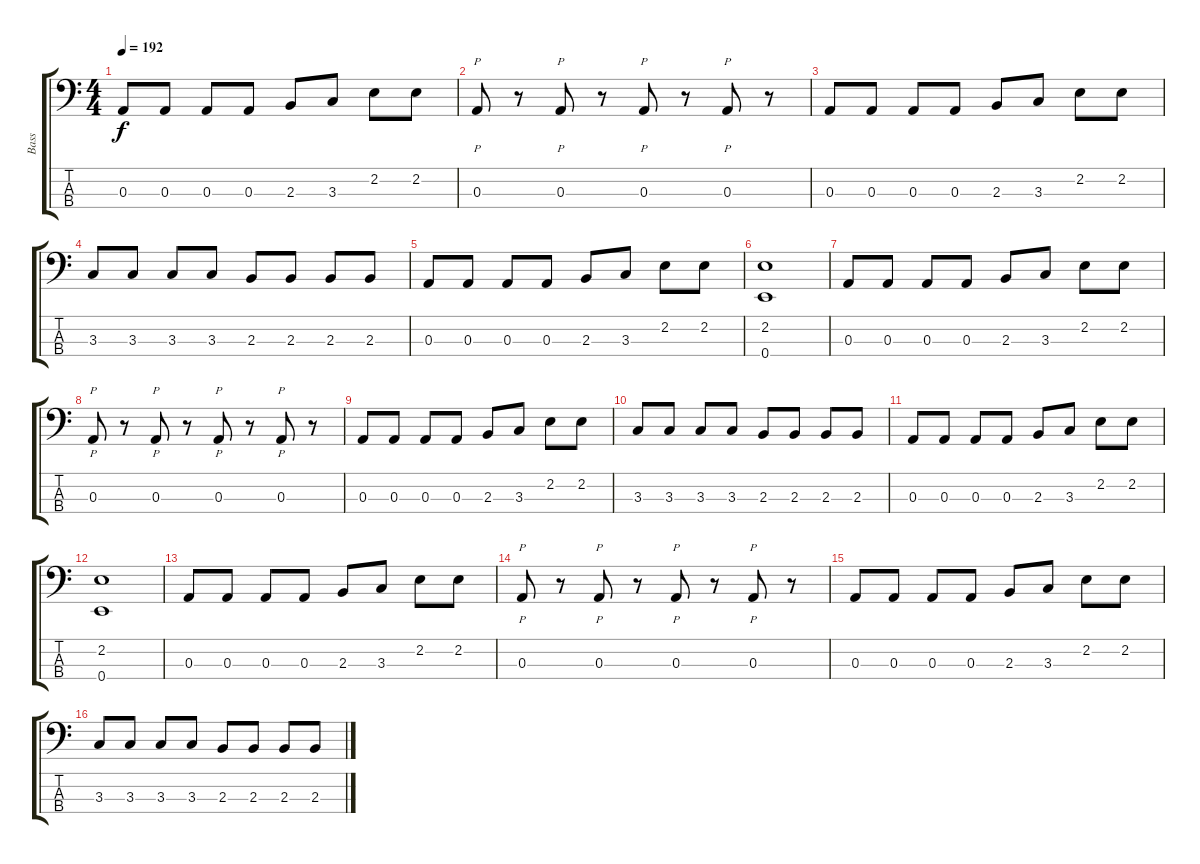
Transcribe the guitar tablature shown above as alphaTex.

\track ("Bass" "Bass") {instrument electricbassfinger}
\staff {score tabs}
\tuning (G2 D2 A1 E1) {hide}
\ts (4 4)
\tempo 192
\clef f4
\ks c
0.3.8{dy f} 0.3.8 0.3.8 0.3.8 2.3.8 3.3.8 2.2.8 2.2.8 |
0.3.8{p} r.8 0.3.8{p} r.8 0.3.8{p} r.8 0.3.8{p} r.8 |
0.3.8 0.3.8 0.3.8 0.3.8 2.3.8 3.3.8 2.2.8 2.2.8 |
3.3.8 3.3.8 3.3.8 3.3.8 2.3.8 2.3.8 2.3.8 2.3.8 |
0.3.8 0.3.8 0.3.8 0.3.8 2.3.8 3.3.8 2.2.8 2.2.8 |
(2.2 0.4).1 |
0.3.8 0.3.8 0.3.8 0.3.8 2.3.8 3.3.8 2.2.8 2.2.8 |
0.3.8{p} r.8 0.3.8{p} r.8 0.3.8{p} r.8 0.3.8{p} r.8 |
0.3.8 0.3.8 0.3.8 0.3.8 2.3.8 3.3.8 2.2.8 2.2.8 |
3.3.8 3.3.8 3.3.8 3.3.8 2.3.8 2.3.8 2.3.8 2.3.8 |
0.3.8 0.3.8 0.3.8 0.3.8 2.3.8 3.3.8 2.2.8 2.2.8 |
(2.2 0.4).1 |
0.3.8 0.3.8 0.3.8 0.3.8 2.3.8 3.3.8 2.2.8 2.2.8 |
0.3.8{p} r.8 0.3.8{p} r.8 0.3.8{p} r.8 0.3.8{p} r.8 |
0.3.8 0.3.8 0.3.8 0.3.8 2.3.8 3.3.8 2.2.8 2.2.8 |
3.3.8 3.3.8 3.3.8 3.3.8 2.3.8 2.3.8 2.3.8 2.3.8
